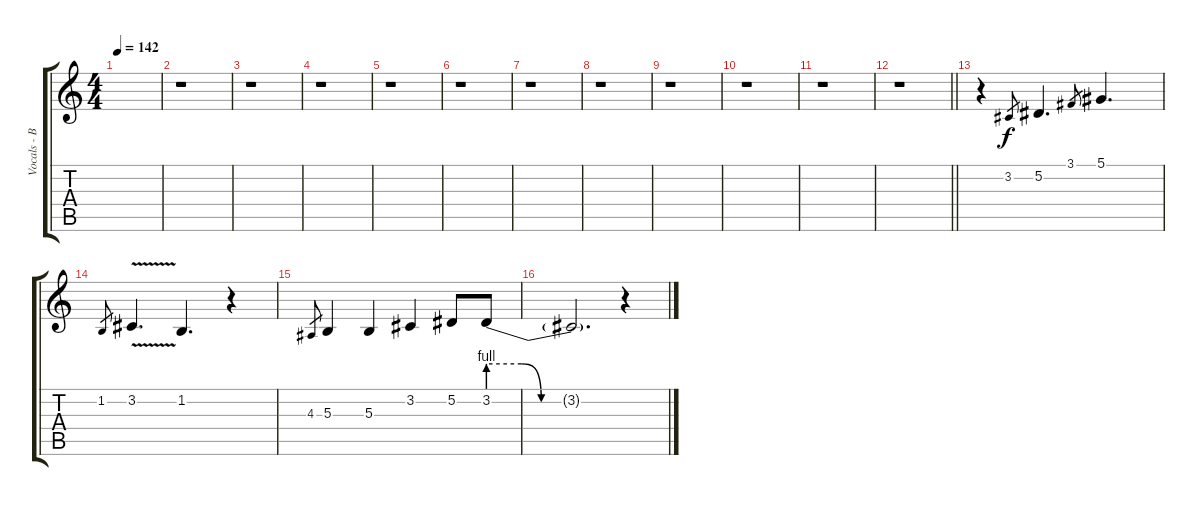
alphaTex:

\track ("Vocals - Backing Vocals" "Vocals - B") {instrument lead2sawtooth}
\staff {score tabs}
\tuning (Eb4 Bb3 Gb3 Db3 Ab2 Eb2) {hide}
\ts (4 4)
\tempo 142
\clef g2
\ks c
|
r.1 |
r.1 |
r.1 |
r.1 |
r.1 |
r.1 |
r.1 |
r.1 |
r.1 |
r.1 |
\barLineRight lightlight
r.1 |
\section ("" "")
r.4 3.2.8{gr} 5.2.4{d} 3.1.8{gr} 5.1.4{d} |
1.2.8{gr} 3.2{v}.4{d} 1.2.4{d} r.4 |
4.3.8{gr} 5.3.4 5.3.4 3.2.4 5.2.8 3.2{be (custom 0 4 15 4 24 0 31 0 45 0 60 0)}.8 |
3.2{t}.2{d} r.4
